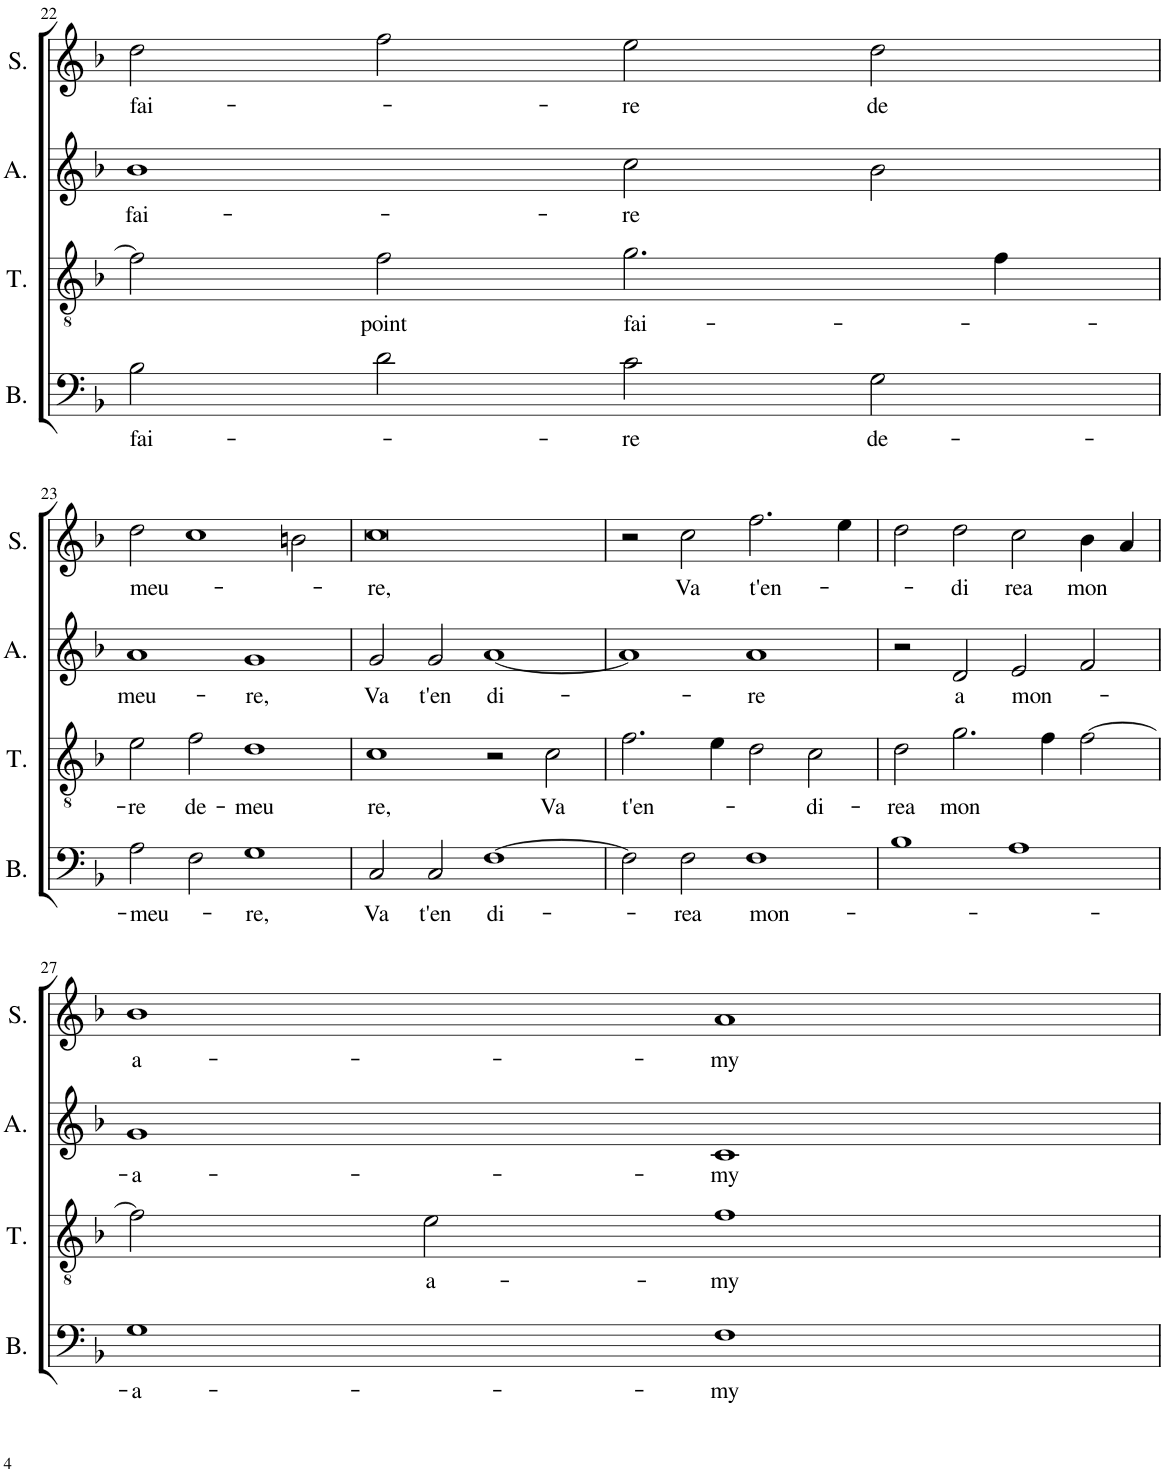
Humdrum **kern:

**kern	**text	**kern	**text	**kern	**text	**kern	**text
*part4	*part4	*part3	*part3	*part2	*part2	*part1	*part1
*staff4	*staff4	*staff3	*staff3	*staff2	*staff2	*staff1	*staff1
*I"Bass	*	*I"Tenor	*	*I"Alto	*	*I"Soprano	*
*I'B.	*	*I'T.	*	*I'A.	*	*I'S.	*
!!LO:PB:g=z
*clefF4	*	*clefGv2	*	*clefG2	*	*clefG2	*
*k[b-]	*	*k[b-]	*	*k[b-]	*	*k[b-]	*
*M4/2	*	*M4/2	*	*M4/2	*	*M4/2	*
=22	=22	=22	=22	=22	=22	=22	=22
!	!LO:LY:b	!	!	!	!LO:LY:b	!	!LO:LY:b
2B-\	fai-	2f\]	.	1b-	fai-	2dd\	fai-
!	!	!	!LO:LY:b	!	!	!	!
2d\	.	2f\	point	.	.	2ff\	.
!	!LO:LY:b	!	!LO:LY:b	!	!LO:LY:b	!	!LO:LY:b
2c\	re	2.g\	fai-	2cc\	-re	2ee\	re
!	!LO:LY:b	!	!	!	!	!	!LO:LY:b
2G\	de-	.	.	2b-\	.	2dd\	de
.	.	4f\	.	.	.	.	.
!!LO:LB:g=z
=23	=23	=23	=23	=23	=23	=23	=23
!	!LO:LY:b	!	!LO:LY:b	!	!LO:LY:b	!	!LO:LY:b
2A\	-meu-	2e\	re	1a	meu-	2dd\	meu-
!	!	!	!LO:LY:b	!	!	!	!
2F\	.	2f\	de-	.	.	1cc	.
!	!LO:LY:b	!	!LO:LY:b	!	!LO:LY:b	!	!
1G	re,	1d	-meu	1g	-re,	.	.
.	.	.	.	.	.	2bn\	.
=24	=24	=24	=24	=24	=24	=24	=24
!	!LO:LY:b	!	!LO:LY:b	!	!LO:LY:b	!	!LO:LY:b
2C/	Va	1c	re,	2g/	Va	0cc	re,
!	!LO:LY:b	!	!	!	!LO:LY:b	!	!
2C/	t'en	.	.	2g/	t'en	.	.
!	!LO:LY:b	!	!	!	!LO:LY:b	!	!
[1F	di-	2r	.	[1a	di-	.	.
!	!	!	!LO:LY:b	!	!	!	!
.	.	2c\	Va	.	.	.	.
=25	=25	=25	=25	=25	=25	=25	=25
!	!	!	!LO:LY:b	!	!	!	!
2F\]	.	2.f\	t'en-	1a]	.	2r	.
!	!LO:LY:b	!	!	!	!	!	!LO:LY:b
2F\	rea	.	.	.	.	2cc\	Va
.	.	4e\	.	.	.	.	.
!	!LO:LY:b	!	!	!	!LO:LY:b	!	!LO:LY:b
1F	mon-	2d\	.	1a	re	2.ff\	t'en-
!	!	!	!LO:LY:b	!	!	!	!
.	.	2c\	di-	.	.	.	.
.	.	.	.	.	.	4ee\	.
=26	=26	=26	=26	=26	=26	=26	=26
!	!	!	!LO:LY:b	!	!	!	!
1B-	.	2d\	-rea	2r	.	2dd\	.
!	!	!	!LO:LY:b	!	!LO:LY:b	!	!LO:LY:b
.	.	2.g\	mon	2d/	a	2dd\	di
!	!	!	!	!	!LO:LY:b	!	!LO:LY:b
1A	.	.	.	2e/	mon-	2cc\	rea
.	.	4f\	.	.	.	.	.
!	!	!	!	!	!	!	!LO:LY:b
.	.	[2f\	.	2f/	.	4b-\	mon
.	.	.	.	.	.	4a/	.
!!LO:LB:g=z
=27	=27	=27	=27	=27	=27	=27	=27
!	!LO:LY:b	!	!	!	!LO:LY:b	!	!LO:LY:b
1G	a-	2f\]	.	1g	a-	1b-	a-
!	!	!	!LO:LY:b	!	!	!	!
.	.	2e\	a-	.	.	.	.
!	!LO:LY:b	!	!LO:LY:b	!	!LO:LY:b	!	!LO:LY:b
1F	-my	1f	-my	1c	-my	1a	-my
=	=	=	=	=	=	=	=
*-	*-	*-	*-	*-	*-	*-	*-
